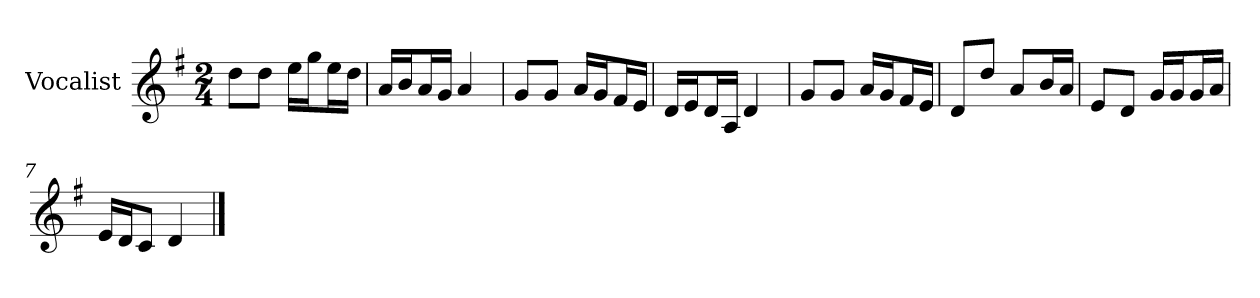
**kern
*part1
*staff1
*I"Vocalist
*k[f#]
*G:
*M2/4
=
8ddL
8ddJ
16eeLL
16ggJ
16eeL
16ddJJ
=1
16aLL
16bJ
16aL
16gJJ
4a
=2
8gL
8gJ
16aLL
16gJ
16f#L
16eJJ
=3
16dLL
16eJ
16dL
16AJJ
4d
=4
8gL
8gJ
16aLL
16gJ
16f#L
16eJJ
=5
8dL
8ddJ
8aL
16bL
16aJJ
=6
8eL
8dJ
16gLL
16gJ
16gL
16aJJ
=7
16eLL
16dJ
8cJ
4d
==
*-
